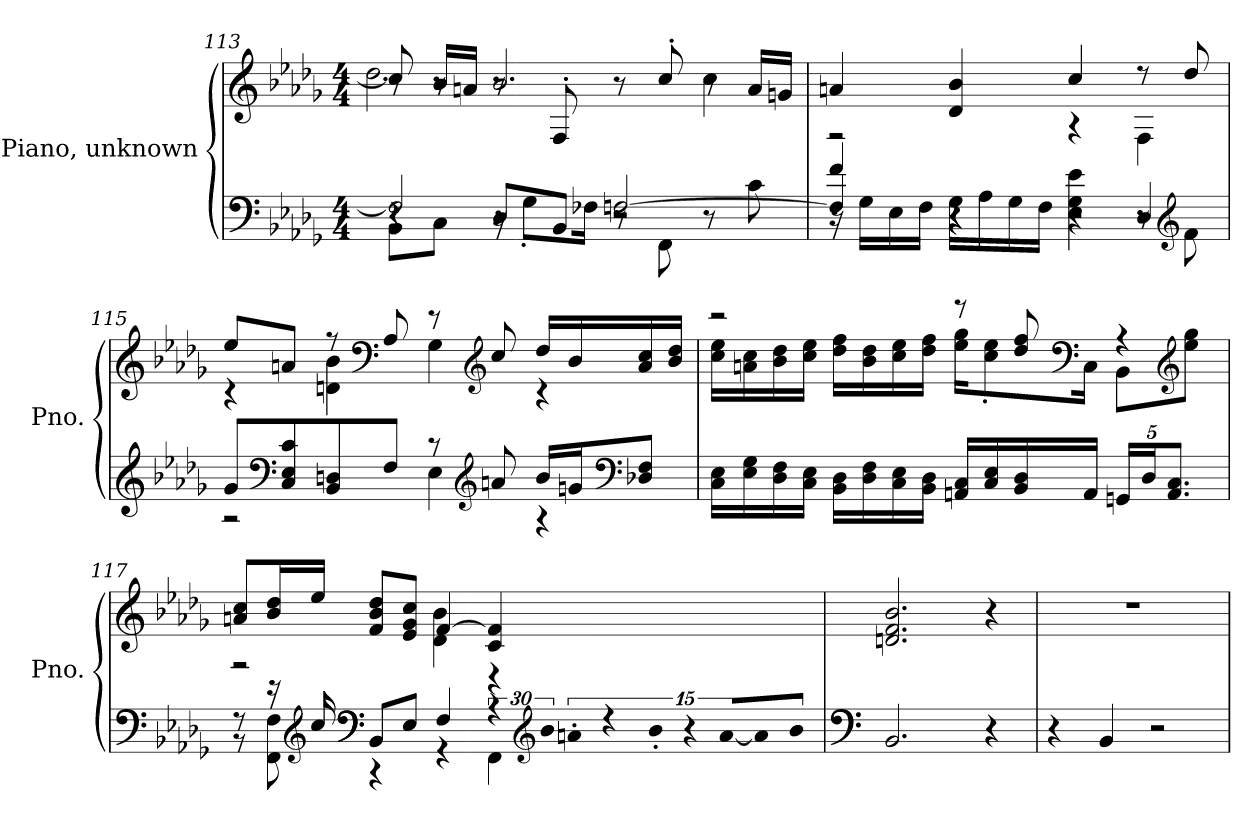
**kern	**kern
*part1	*part1
*staff2	*staff1
*I"Piano, unknown	*
*I'Pno.	*
!!LO:LB:g=z
*clefF4	*clefG2
*k[b-e-a-d-g-]	*k[b-e-a-d-g-]
*M4/4	*M4/4
=113	=113
*^	*^
*	*^	*	*^
4r	8BB-\L	2F/]	8cc/]	2.dd-\	8r
.	8C\J	.	8r	.	16b-/LL
.	.	.	.	.	16an/JJ
8D-/L	16r	.	2.b-/	.	8r
.	8G-'\L	.	.	.	.
8BB-/J	.	.	.	.	8F'/
.	16F-X\Jk	.	.	.	.
2r	8r	[2Fn/	.	.	8r
.	8FF\	.	.	.	8cc'/
.	8r	.	.	4cc\	8r
.	8c\	.	.	.	16a/LL
.	.	.	.	.	16gn/JJ
*	*	*	*	*v	*v
=114	=114	=114	=114	=114
4f/	16r	4F/]	4an/	2r
.	16G-\LL	.	.	.
.	16E-\	.	.	.
.	16F\JJ	.	.	.
4r	16G-\LL	4r	4d-/ 4b-/	.
.	16A-\	.	.	.
.	16G-\	.	.	.
.	16F\JJ	.	.	.
2r	4E-\ 4G-\ 4e-\	4r	4cc/	4r
.	8r	4D-/	8r	4F\
*clefG2	*	*	*	*
.	8f\	.	8dd-/	.
*	*v	*v	*	*
!!LO:LB:g=z	!!
=115	=115	=115	=115
8g-/L	2r	8ee-/L	4r
*clefF4	*	*	*
8C/ 8E-/ 8c/	.	8an/J	.
8BB-/ 8Dn/	.	8r	4dn\ 4b-\
*	*	*clefF4	*
8F/J	.	8A-/	.
8r	4E-\	8r	4G-\
*clefG2	*	*clefG2	*
8an/	.	8cc/	.
16b-/LL	4r	16dd-/LL	4r
16gn/J	.	16b-/	.
*clefF4	*	*	*
8D-X/ 8F/J	.	16a/ 16cc/	.
.	.	16b-/ 16dd-/JJ	.
*v	*v	*	*
=116	=116	=116
16C\ 16E-\LL	2r	16cc\ 16ee-\LL
16E-\ 16G-\	.	16an\ 16cc\
16D-\ 16F\	.	16b-\ 16dd-\
16C\ 16E-\JJ	.	16cc\ 16ee-\JJ
16BB-\ 16D-\LL	.	16dd-\ 16ff\LL
16D-\ 16F\	.	16b-\ 16dd-\
16C\ 16E-\	.	16cc\ 16ee-\
16BB-\ 16D-\JJ	.	16dd-\ 16ff\JJ
16AAn/ 16C/LL	8r	16ee-\ 16gg-\KL
16C/ 16E-/	.	8cc\' 8ee-\'
16BB-/ 16D-/	8dd-/ 8ff/	.
*	*clefF4	*
16AA/JJ	.	16C\Jk
*Xbrackettup	*	*
20GGn/LL	4r	8BB-\L
20D-/J	.	.
10.AA/ 10.C/J	.	.
*	*clefG2	*
.	.	8ee-\ 8gg-\J
!!LO:LB:g=z	!!
=117	=117	=117
*^	*	*
8r	8r	8an/ 8cc/L	2r
16r	8FF\ 8F\	16b-/ 16dd-/L	.
*clefG2	*	*	*
16cc/	.	16ee-/JJ	.
*clefF4	*	*	*
8BB-/L	4r	8f/ 8b-/ 8dd-/L	.
8E-/J	.	8e-/ 8g-/ 8cc/J	.
4F/	4r	[4f/	4d-\ 4b-\
*brackettup	*	*	*
!LO:N:vis=64	!	!	!
960%17r	4FF\	4c/ 4f/]	4r
*clefG2	*	*	*
!LO:N:vis=64	!	!	!
960%17b-/	.	.	.
1920ryy	.	.	.
!LO:N:vis=64	!	!	!
960%17an'/	.	.	.
!LO:N:vis=64	!	!	!
960%17r	.	.	.
!LO:N:vis=64	!	!	!
960%17b-'/	.	.	.
!LO:N:vis=64	!	!	!
960%17r	.	.	.
1920ryy	.	.	.
!LO:N:vis=64	!	!	!
[960%17a/KKLL	.	.	.
16a/]	.	.	.
16b-/JJ	.	.	.
*v	*v	*	*
*	*v	*v
=118	=118
*clefF4	*
2.BB-/	2.dn/ 2.f/ 2.b-/
4r	4r
=119	=119
4r	1r
4BB-/	.
2r	.
=	=
*-	*-
